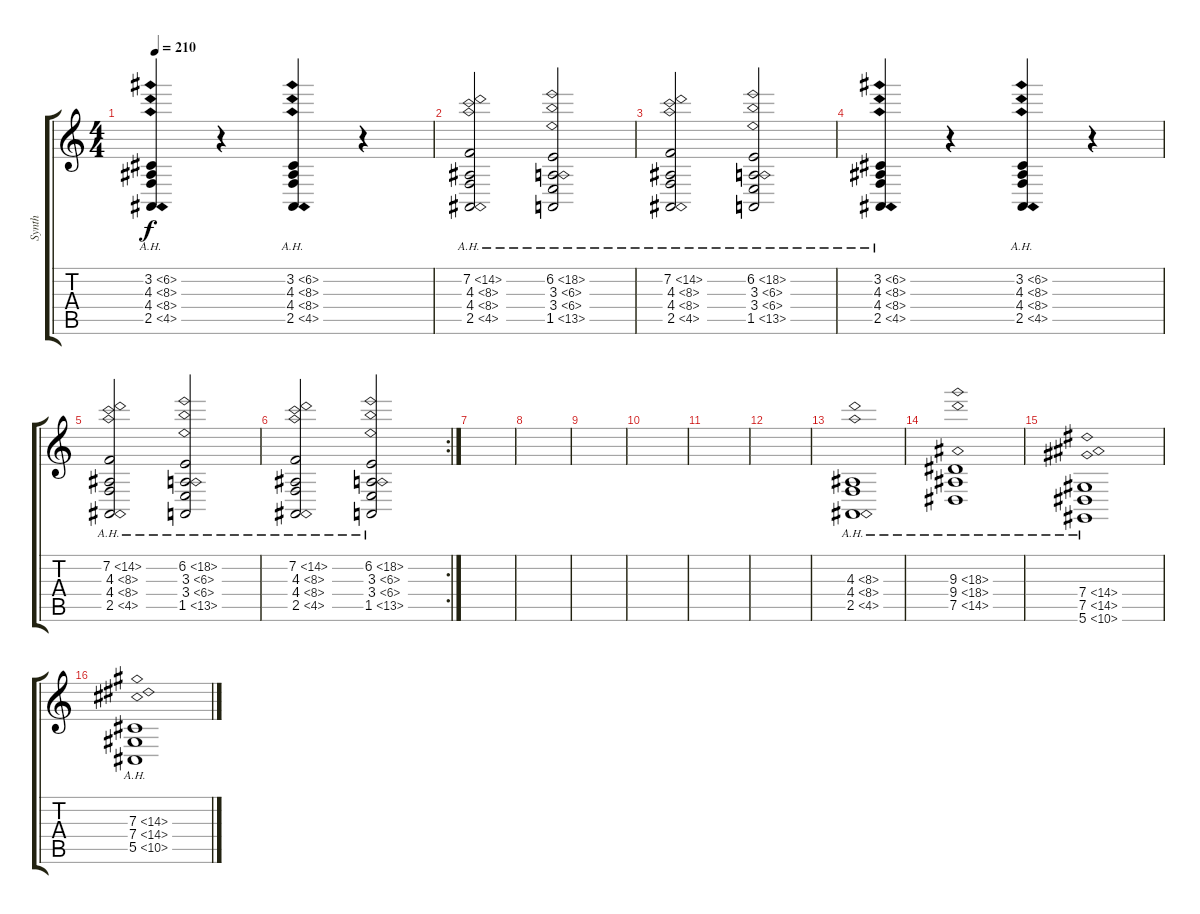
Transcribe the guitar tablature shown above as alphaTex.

\track ("Synth" "Synth") {instrument stringensemble1}
\staff {score tabs}
\tuning (Eb4 Bb3 Gb3 Db3 Ab2 Eb2) {hide}
\ts (4 4)
\tempo 210
\clef g2
\ks c
(3.2{ah 3} 4.3{ah 4} 4.4{ah 4} 2.5{ah 2}).4{dy f instrument stringensemble1} r.4 (3.2{ah 3} 4.3{ah 4} 4.4{ah 4} 2.5{ah 2}).4 r.4 |
(7.2{ah 7} 4.3{ah 4} 4.4{ah 4} 2.5{ah 2}).2 (6.2{ah 12} 3.3{ah 3} 3.4{ah 3} 1.5{ah 12}).2 |
(7.2{ah 7} 4.3{ah 4} 4.4{ah 4} 2.5{ah 2}).2 (6.2{ah 12} 3.3{ah 3} 3.4{ah 3} 1.5{ah 12}).2 |
(3.2{ah 3} 4.3{ah 4} 4.4{ah 4} 2.5{ah 2}).4 r.4 (3.2{ah 3} 4.3{ah 4} 4.4{ah 4} 2.5{ah 2}).4 r.4 |
(7.2{ah 7} 4.3{ah 4} 4.4{ah 4} 2.5{ah 2}).2 (6.2{ah 12} 3.3{ah 3} 3.4{ah 3} 1.5{ah 12}).2 |
\rc 2
(7.2{ah 7} 4.3{ah 4} 4.4{ah 4} 2.5{ah 2}).2 (6.2{ah 12} 3.3{ah 3} 3.4{ah 3} 1.5{ah 12}).2 |
|
|
|
|
|
|
(4.3{ah 4} 4.4{ah 4} 2.5{ah 2}).1{instrument stringensemble1} |
(9.3{ah 9} 9.4{ah 9} 7.5{ah 7}).1 |
(7.4{ah 7} 7.5{ah 7} 5.6{ah 5}).1 |
(7.3{ah 7} 7.4{ah 7} 5.5{ah 5}).1
